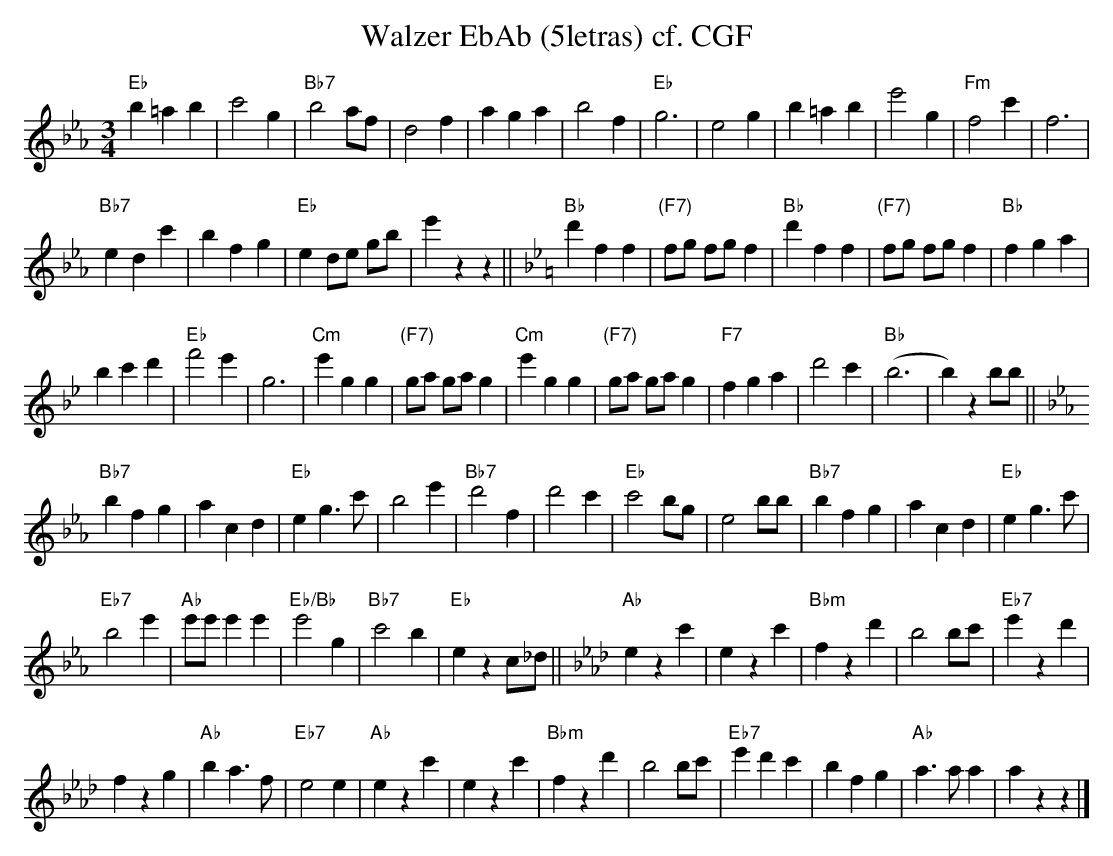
X:1
T:Walzer EbAb (5letras) cf. CGF
M:3/4
L:1/4
K:Ebmaj%%MIDI gchordon
"Eb"b=ab | c'2g | "Bb7"b2a/2f/2 | d2f | aga | b2f | "Eb"g3 | e2g | b=ab | e'2g | \
"Fm"f2c' | f3 |
"Bb7"edc' | bfg | "Eb"ed/2e/2 g/2b/2 | e'zz || [K:Bbmaj] "Bb"d'ff | "(F7)"f/2g/2 f/2g/2f | "Bb"d'ff | \
"(F7)"f/2g/2 f/2g/2 f | "Bb"fga |
bc'd' | "Eb"f'2e' | g3 | "Cm"e'gg | "(F7)"g/2a/2 g/2a/2g | "Cm"e'gg | "(F7)"g/2a/2 g/2a/2g | \
"F7"fga | d'2c' | "Bb"(b3 |b )zb/2b/2 || [K:Ebmaj]
"Bb7"bfg | acd | "Eb"eg>c' | b2e' | "Bb7"d'2f | d'2c' | \
"Eb"c'2b/2g/2 | e2b/2b/2 | "Bb7"bfg | acd | "Eb"eg>c' |
"Eb7"b2e' | "Ab"e'/2e'/2 e'e' | "Eb/Bb"e'2g | "Bb7"c'2b | \
"Eb"ezc/2_d/2 || [K:Abmaj] "Ab"ezc' | ezc' | "Bbm"fzd' | b2b/2c'/2 | "Eb7"e'zd' |
fzg | "Ab"ba>f | "Eb7"e2e | \
"Ab"ezc' | ezc' | "Bbm"fzd' | b2b/2c'/2 | "Eb7"e'd'c' | bfg | "Ab"a>aa | azz |]
